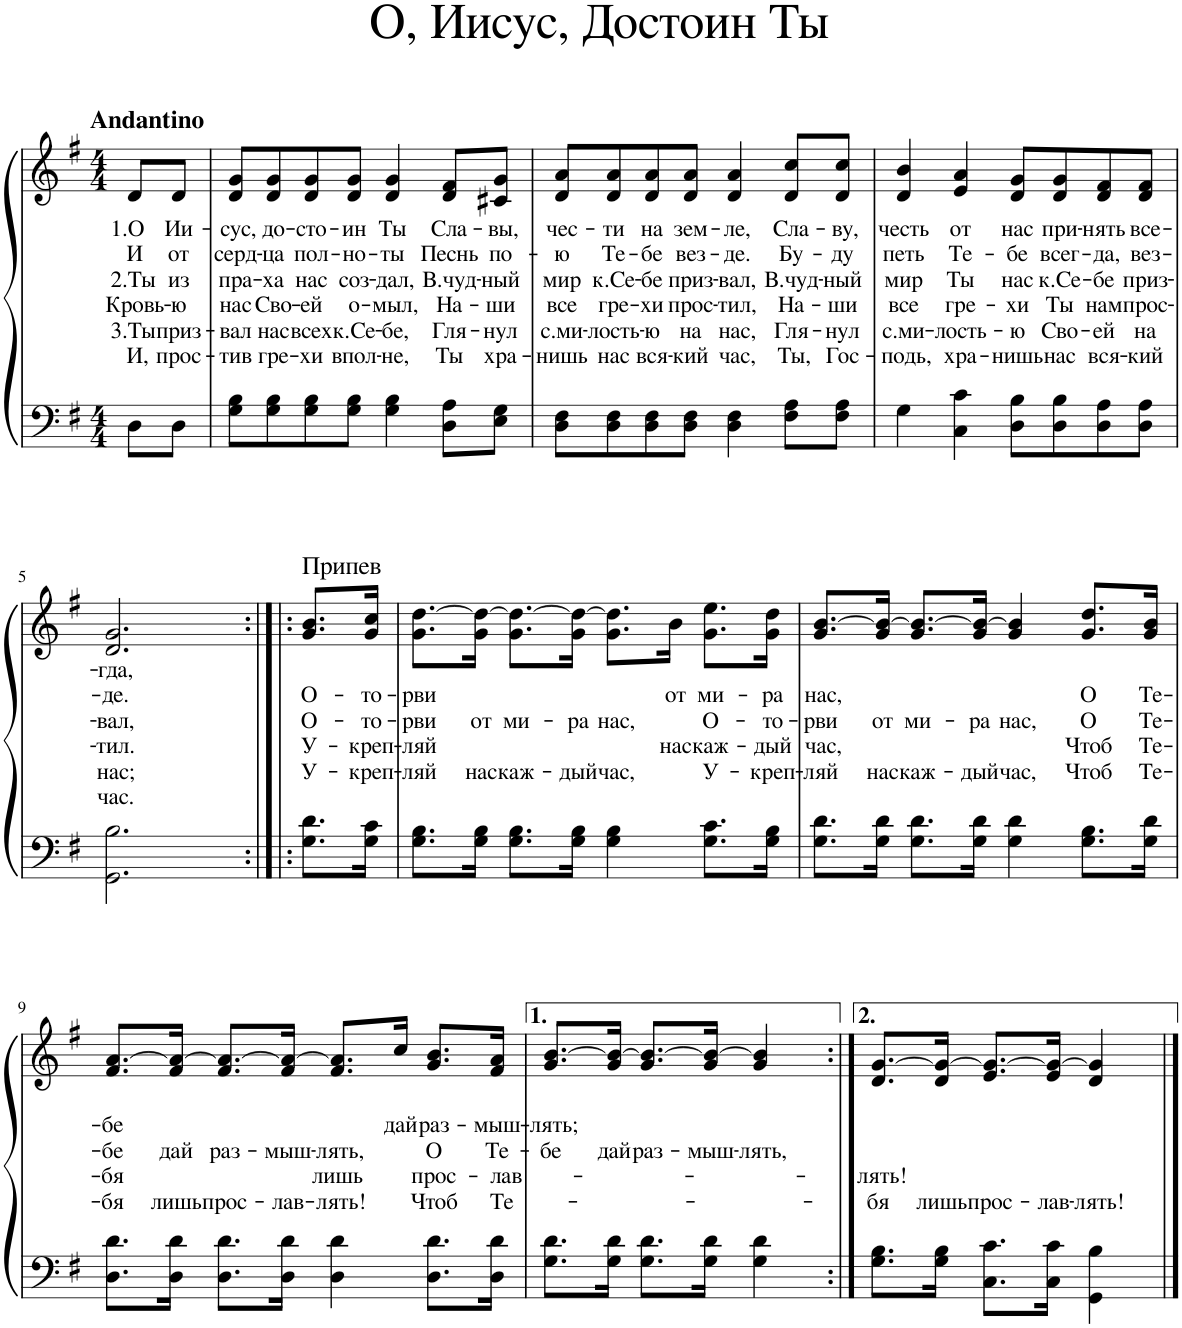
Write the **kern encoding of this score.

**kern	**kern	**text	**text	**text	**text	**text	**text
*part1	*part1	*part1	*part1	*part1	*part1	*part1	*part1
*staff2	*staff1	*staff1	*staff1	*staff1	*staff1	*staff1	*staff1
*I"Piano	*	*	*	*	*	*	*
*I'Pno.	*	*	*	*	*	*	*
*clefF4	*clefG2	*	*	*	*	*	*
*k[f#]	*k[f#]	*	*	*	*	*	*
*M4/4	*M4/4	*	*	*	*	*	*
=1	=1	=1	=1	=1	=1	=1	=1
!	!LO:TX:a:B:t=Andantino	!	!	!	!	!	!
!	!	!LO:LY:b	!LO:LY:b	!LO:LY:b	!LO:LY:b	!LO:LY:b	!LO:LY:b
8D\L	8d/L	1.О	И	2.Ты	Кровь-	3.Ты	И,
!	!	!LO:LY:b	!LO:LY:b	!LO:LY:b	!LO:LY:b	!LO:LY:b	!LO:LY:b
8D\J	8d/J	Ии-	от	из	-ю	приз-	прос-
=2	=2	=2	=2	=2	=2	=2	=2
!	!	!LO:LY:b	!LO:LY:b	!LO:LY:b	!LO:LY:b	!LO:LY:b	!LO:LY:b
8G\ 8B\L	8d/ 8g/L	-сус,	серд-	пра-	нас	-вал	-тив
!	!	!LO:LY:b	!LO:LY:b	!LO:LY:b	!LO:LY:b	!LO:LY:b	!LO:LY:b
8G\ 8B\	8d/ 8g/	до-	-ца	-ха	Сво-	нас	гре-
!	!	!LO:LY:b	!LO:LY:b	!LO:LY:b	!LO:LY:b	!LO:LY:b	!LO:LY:b
8G\ 8B\	8d/ 8g/	-сто-	пол-	нас	-ей	всех	-хи
!	!	!LO:LY:b	!LO:LY:b	!LO:LY:b	!LO:LY:b	!LO:LY:b	!LO:LY:b
8G\ 8B\J	8d/ 8g/J	-ин	-но-	соз-	о-	к.Се-	впол-
!	!	!LO:LY:b	!LO:LY:b	!LO:LY:b	!LO:LY:b	!LO:LY:b	!LO:LY:b
4G\ 4B\	4d/ 4g/	Ты	-ты	-дал,	-мыл,	-бе,	-не,
!	!	!LO:LY:b	!LO:LY:b	!LO:LY:b	!LO:LY:b	!LO:LY:b	!LO:LY:b
8D\ 8A\L	8d/ 8f#/L	Сла-	Песнь	В.чуд-	На-	Гля-	Ты
!	!	!LO:LY:b	!LO:LY:b	!LO:LY:b	!LO:LY:b	!LO:LY:b	!LO:LY:b
8E\ 8G\J	8c#X/ 8g/J	-вы,	по-	-ный	-ши	-нул	хра-
=3	=3	=3	=3	=3	=3	=3	=3
!	!	!LO:LY:b	!LO:LY:b	!LO:LY:b	!LO:LY:b	!LO:LY:b	!LO:LY:b
8D\ 8F#\L	8d/ 8a/L	чес-	-ю	мир	все	с.ми-	-нишь
!	!	!LO:LY:b	!LO:LY:b	!LO:LY:b	!LO:LY:b	!LO:LY:b	!LO:LY:b
8D\ 8F#\	8d/ 8a/	-ти	Те-	к.Се-	гре-	-лость-	нас
!	!	!LO:LY:b	!LO:LY:b	!LO:LY:b	!LO:LY:b	!LO:LY:b	!LO:LY:b
8D\ 8F#\	8d/ 8a/	на	-бе	-бе	-хи	-ю	вся-
!	!	!LO:LY:b	!LO:LY:b	!LO:LY:b	!LO:LY:b	!LO:LY:b	!LO:LY:b
8D\ 8F#\J	8d/ 8a/J	зем-	вез-	приз-	прос-	на	-кий
!	!	!LO:LY:b	!LO:LY:b	!LO:LY:b	!LO:LY:b	!LO:LY:b	!LO:LY:b
4D\ 4F#\	4d/ 4a/	-ле,	-де.	-вал,	-тил,	нас,	час,
!	!	!LO:LY:b	!LO:LY:b	!LO:LY:b	!LO:LY:b	!LO:LY:b	!LO:LY:b
8F#\ 8A\L	8d/ 8cc/L	Сла-	Бу-	В.чуд-	На-	Гля-	Ты,
!	!	!LO:LY:b	!LO:LY:b	!LO:LY:b	!LO:LY:b	!LO:LY:b	!LO:LY:b
8F#\ 8A\J	8d/ 8cc/J	-ву,	-ду	-ный	-ши	-нул	Гос-
=4	=4	=4	=4	=4	=4	=4	=4
!	!	!LO:LY:b	!LO:LY:b	!LO:LY:b	!LO:LY:b	!LO:LY:b	!LO:LY:b
4G\	4d/ 4b/	честь	петь	мир	все	с.ми-	-подь,
!	!	!LO:LY:b	!LO:LY:b	!LO:LY:b	!LO:LY:b	!LO:LY:b	!LO:LY:b
4C\ 4c\	4e/ 4a/	от	Те-	Ты	гре-	-лость-	хра-
!	!	!LO:LY:b	!LO:LY:b	!LO:LY:b	!LO:LY:b	!LO:LY:b	!LO:LY:b
8D\ 8B\L	8d/ 8g/L	нас	-бе	нас	-хи	-ю	-нишь
!	!	!LO:LY:b	!LO:LY:b	!LO:LY:b	!LO:LY:b	!LO:LY:b	!LO:LY:b
8D\ 8B\	8d/ 8g/	при-	всег-	к.Се-	Ты	Сво-	нас
!	!	!LO:LY:b	!LO:LY:b	!LO:LY:b	!LO:LY:b	!LO:LY:b	!LO:LY:b
8D\ 8A\	8d/ 8f#/	-нять	-да,	-бе	нам	-ей	вся-
!	!	!LO:LY:b	!LO:LY:b	!LO:LY:b	!LO:LY:b	!LO:LY:b	!LO:LY:b
8D\ 8A\J	8d/ 8f#/J	все-	вез-	приз-	прос-	на	-кий
!!LO:LB:g=z
=5	=5	=5	=5	=5	=5	=5	=5
!	!	!LO:LY:b	!LO:LY:b	!LO:LY:b	!LO:LY:b	!LO:LY:b	!LO:LY:b
2.GG\ 2.B\	2.d/ 2.g/	-гда,	-де.	-вал,	-тил.	нас;	час.
=6:|!|:	=6:|!|:	=6:|!|:	=6:|!|:	=6:|!|:	=6:|!|:	=6:|!|:	=6:|!|:
!	!LO:TX:a:t=Припев	!	!	!	!	!	!
!	!	!	!LO:LY:b	!LO:LY:b	!LO:LY:b	!LO:LY:b	!
8.G\ 8.d\L	8.g/ 8.b/L	.	О-	О-	У-	У-	.
!	!	!	!LO:LY:b	!LO:LY:b	!LO:LY:b	!LO:LY:b	!
16G\ 16c\Jk	16g/ 16cc/Jk	.	-то-	-то-	-креп-	-креп-	.
=7	=7	=7	=7	=7	=7	=7	=7
!	!	!	!LO:LY:b	!LO:LY:b	!LO:LY:b	!LO:LY:b	!
8.G\ 8.B\L	8.g\ [8.dd\L	.	-рви	-рви	-ляй	-ляй	.
!	!	!	!	!LO:LY:b	!	!LO:LY:b	!
16G\ 16B\Jk	16g\ 16dd\_Jk	.	.	от	.	нас	.
!	!	!	!	!LO:LY:b	!	!LO:LY:b	!
8.G\ 8.B\L	8.g\ 8.dd\_L	.	.	ми-	.	каж-	.
!	!	!	!	!LO:LY:b	!	!LO:LY:b	!
16G\ 16B\Jk	16g\ 16dd\_Jk	.	.	-ра	.	-дый	.
!	!	!	!	!LO:LY:b	!	!LO:LY:b	!
4G\ 4B\	8.g\ 8.dd\]L	.	.	нас,	.	час,	.
!	!	!	!LO:LY:b	!	!LO:LY:b	!	!
.	16b\Jk	.	от	.	нас	.	.
!	!	!	!LO:LY:b	!LO:LY:b	!LO:LY:b	!LO:LY:b	!
8.G\ 8.c\L	8.g\ 8.ee\L	.	ми-	О-	каж-	У-	.
!	!	!	!LO:LY:b	!LO:LY:b	!LO:LY:b	!LO:LY:b	!
16G\ 16B\Jk	16g\ 16dd\Jk	.	-ра	-то-	-дый	-креп-	.
=8	=8	=8	=8	=8	=8	=8	=8
!	!	!	!LO:LY:b	!LO:LY:b	!LO:LY:b	!LO:LY:b	!
8.G\ 8.d\L	8.g/ [8.b/L	.	нас,	-рви	час,	-ляй	.
!	!	!	!	!LO:LY:b	!	!LO:LY:b	!
16G\ 16d\Jk	16g/ 16b/_Jk	.	.	от	.	нас	.
!	!	!	!	!LO:LY:b	!	!LO:LY:b	!
8.G\ 8.d\L	8.g/ 8.b/_L	.	.	ми-	.	каж-	.
!	!	!	!	!LO:LY:b	!	!LO:LY:b	!
16G\ 16d\Jk	16g/ 16b/_Jk	.	.	-ра	.	-дый	.
!	!	!	!	!LO:LY:b	!	!LO:LY:b	!
4G\ 4d\	4g/ 4b/]	.	.	нас,	.	час,	.
!	!	!	!LO:LY:b	!LO:LY:b	!LO:LY:b	!LO:LY:b	!
8.G\ 8.B\L	8.g/ 8.dd/L	.	О	О	Чтоб	Чтоб	.
!	!	!	!LO:LY:b	!LO:LY:b	!LO:LY:b	!LO:LY:b	!
16G\ 16d\Jk	16g/ 16b/Jk	.	Те-	Те-	Те-	Те-	.
!!LO:LB:g=z
=9	=9	=9	=9	=9	=9	=9	=9
!	!	!	!LO:LY:b	!LO:LY:b	!LO:LY:b	!LO:LY:b	!
8.D\ 8.d\L	8.f#/ [8.a/L	.	-бе	-бе	-бя	-бя	.
!	!	!	!	!LO:LY:b	!	!LO:LY:b	!
16D\ 16d\Jk	16f#/ 16a/_Jk	.	.	дай	.	лишь	.
!	!	!	!	!LO:LY:b	!	!LO:LY:b	!
8.D\ 8.d\L	8.f#/ 8.a/_L	.	.	раз-	.	прос-	.
!	!	!	!	!LO:LY:b	!	!LO:LY:b	!
16D\ 16d\Jk	16f#/ 16a/_Jk	.	.	-мыш-	.	-лав-	.
!	!	!	!	!LO:LY:b	!LO:LY:b	!LO:LY:b	!
4D\ 4d\	8.f#/ 8.a/]L	.	.	-лять,	лишь	-лять!	.
!	!	!	!LO:LY:b	!	!	!	!
.	16cc/Jk	.	дай	.	.	.	.
!	!	!	!LO:LY:b	!LO:LY:b	!LO:LY:b	!LO:LY:b	!
8.D\ 8.d\L	8.g/ 8.b/L	.	раз-	О	прос-	Чтоб	.
!	!	!	!LO:LY:b	!LO:LY:b	!LO:LY:b	!LO:LY:b	!
16D\ 16d\Jk	16f#/ 16a/Jk	.	-мыш-	Те-	-лав-	Те-	.
=10	=10	=10	=10	=10	=10	=10	=10
!	!	!	!LO:LY:b	!LO:LY:b	!	!	!
8.G\ 8.d\L	8.g/ [8.b/L	.	-лять;	-бе	.	.	.
!	!	!	!	!LO:LY:b	!	!	!
16G\ 16d\Jk	16g/ 16b/_Jk	.	.	дай	.	.	.
!	!	!	!	!LO:LY:b	!	!	!
8.G\ 8.d\L	8.g/ 8.b/_L	.	.	раз-	.	.	.
!	!	!	!	!LO:LY:b	!	!	!
16G\ 16d\Jk	16g/ 16b/_Jk	.	.	-мыш-	.	.	.
!	!	!	!	!LO:LY:b	!	!	!
4G\ 4d\	4g/ 4b/]	.	.	-лять,	.	.	.
=11:|!	=11:|!	=11:|!	=11:|!	=11:|!	=11:|!	=11:|!	=11:|!
!	!	!	!	!	!LO:LY:b	!LO:LY:b	!
8.G\ 8.B\L	8.d/ [8.g/L	.	.	.	-лять!	-бя	.
!	!	!	!	!	!	!LO:LY:b	!
16G\ 16B\Jk	16d/ 16g/_Jk	.	.	.	.	лишь	.
!	!	!	!	!	!	!LO:LY:b	!
8.C\ 8.c\L	8.e/ 8.g/_L	.	.	.	.	прос-	.
!	!	!	!	!	!	!LO:LY:b	!
16C\ 16c\Jk	16e/ 16g/_Jk	.	.	.	.	-лав-	.
!	!	!	!	!	!	!LO:LY:b	!
4GG\ 4B\	4d/ 4g/]	.	.	.	.	-лять!	.
==	==	==	==	==	==	==	==
*-	*-	*-	*-	*-	*-	*-	*-
